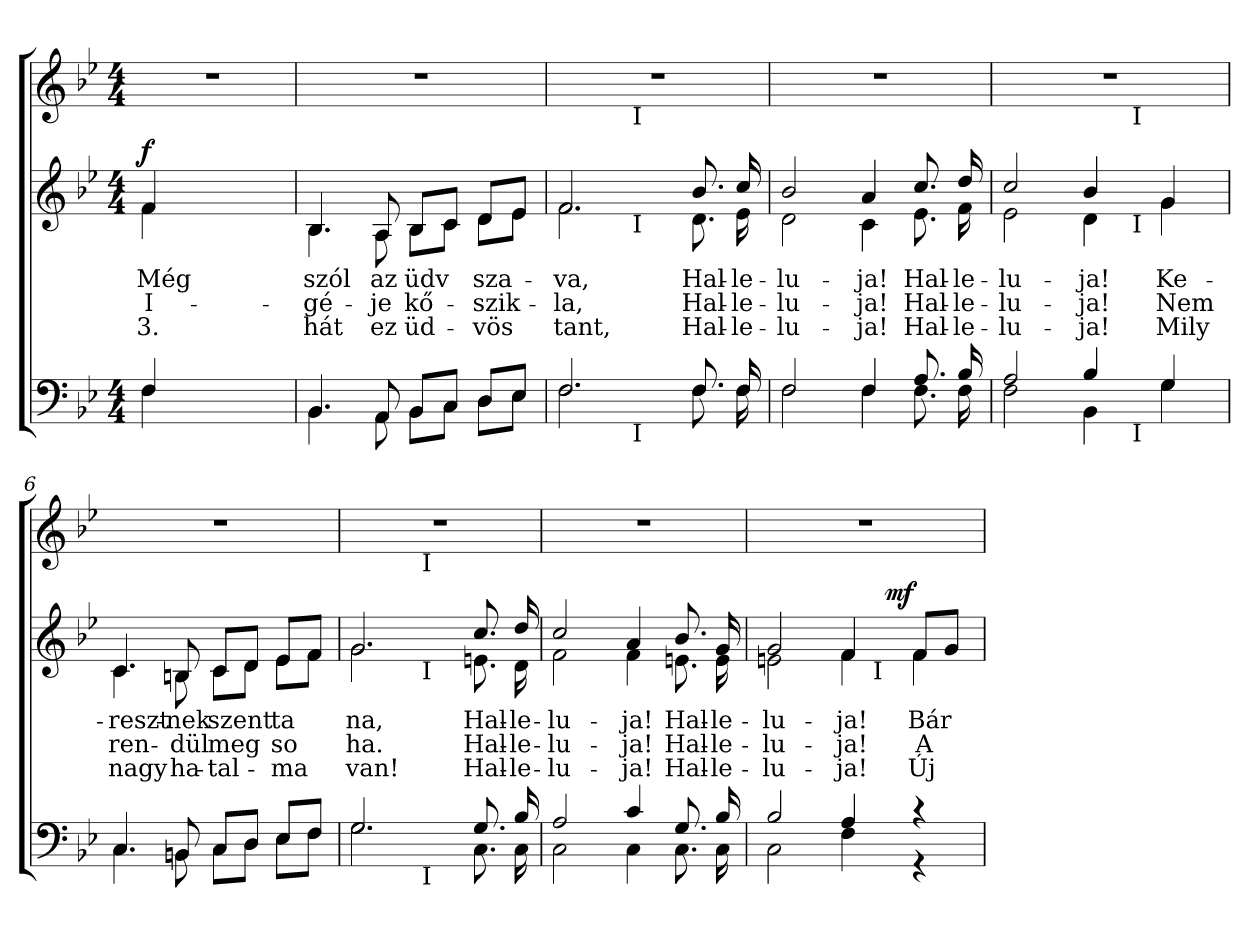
**kern	**kern	**text	**text	**text	**dynam	**kern
*part3	*part2	*part2	*part2	*part2	*part2	*part1
*staff3	*staff2	*staff2	*staff2	*staff2	*staff2	*staff1
*clefF4	*clefG2	*	*	*	*	*clefG2
*k[b-e-]	*k[b-e-]	*	*	*	*	*k[b-e-]
*B-:	*B-:	*	*	*	*	*B-:
*M4/4	*M4/4	*	*	*	*	*M4/4
=1	=1	=1	=1	=1	=1	=1
*^	*	*	*	*	*	*
!	!	!LO:TX:a:B:t=Jubiloso	!	!	!	!	!
!	!	!	!LO:LY:b	!LO:LY:b	!LO:LY:b	!LO:DY:b	!
*	*	*^	*	*	*	*	*
4F/	4F\	4f/	4f\	Még	I-	3.	f	1r
2.ryy	2.ryy	2.ryy	2.ryy	.	.	.	.	.
=2	=2	=2	=2	=2	=2	=2	=2	=2
!	!	!	!	!LO:LY:b	!LO:LY:b	!LO:LY:b	!	!
4.BB-/	4.BB-\	4.B-/	4.B-\	szól	-gé-	hát	.	1r
!	!	!	!	!LO:LY:b	!LO:LY:b	!LO:LY:b	!	!
8AA/	8AA\	8A/	8A\	az	-je	ez	.	.
!	!	!	!	!LO:LY:b	!LO:LY:b	!LO:LY:b	!	!
8BB-/L	8BB-\L	8B-/L	8B-\L	üdv	kő-	üd-	.	.
8C/J	8C\J	8c/J	8c\J	.	.	.	.	.
!	!	!	!	!LO:LY:b	!LO:LY:b	!LO:LY:b	!	!
8D/L	8D\L	8d/L	8d\L	sza-	-szik-	-vös	.	.
8E-/J	8E-\J	8e-/J	8e-\J	.	.	.	.	.
*	*	*v	*v	*	*	*	*	*
=3	=3	=3	=3	=3	=3	=3	=3
*	*	*^	*	*	*	*	*
!	!	!	!	!LO:LY:b	!LO:LY:b	!LO:LY:b	!	!
*	*^	*	*^	*	*	*	*	*^
2.F/	2.F\	4..ryy	2.f/	2.f\	4..ryy	-va,	-la,	tant,	.	1r	4..ryy
!	!	!	!	!	!	!	!	!	!	!	!LO:TX:b:t=I
!	!	!	!	!	!LO:TX:b:t=I	!	!	!	!	!	!
!	!	!LO:TX:b:t=I	!	!	!	!	!	!	!	!	!
.	.	2ryy	.	.	2ryy	.	.	.	.	.	2ryy
!	!	!	!	!	!	!LO:LY:b	!LO:LY:b	!LO:LY:b	!	!	!
8.F/	8.F\	.	8.b-/	8.d\	.	Hal-	Hal-	Hal-	.	.	.
!	!	!	!	!	!	!LO:LY:b	!LO:LY:b	!LO:LY:b	!	!	!
16F/	16F\	16ryy	16cc/	16e-\	16ryy	-le-	-le-	-le-	.	.	16ryy
*	*v	*v	*	*	*	*	*	*	*	*v	*v
*	*	*v	*v	*v	*	*	*	*	*
=4	=4	=4	=4	=4	=4	=4	=4
*	*^	*^	*	*	*	*	*^
*	*	*	*	*^	*	*	*	*	*	*
!	!	!	!	!	!	!LO:LY:b	!LO:LY:b	!LO:LY:b	!	!	!
*	*v	*v	*	*	*	*	*	*	*	*v	*v
*	*	*	*v	*v	*	*	*	*	*
2F/	2F\	2b-/	2d\	-lu-	-lu-	-lu-	.	1r
!	!	!	!	!LO:LY:b	!LO:LY:b	!LO:LY:b	!	!
4F/	4F\	4a/	4c\	-ja!	-ja!	-ja!	.	.
!	!	!	!	!LO:LY:b	!LO:LY:b	!LO:LY:b	!	!
8.A/	8.F\	8.cc/	8.e-\	Hal-	Hal-	Hal-	.	.
!	!	!	!	!LO:LY:b	!LO:LY:b	!LO:LY:b	!	!
16B-/	16F\	16dd/	16f\	-le-	-le-	-le-	.	.
*	*	*v	*v	*	*	*	*	*
=5	=5	=5	=5	=5	=5	=5	=5
*	*	*^	*	*	*	*	*
!	!	!	!	!LO:LY:b	!LO:LY:b	!LO:LY:b	!	!
*	*^	*	*^	*	*	*	*	*^
2A/	2F\	2ryy	2cc/	2e-\	2ryy	-lu-	-lu-	-lu-	.	1r	2ryy
!	!	!	!	!	!	!LO:LY:b	!LO:LY:b	!LO:LY:b	!	!	!
4B-/	4BB-\	8ryy	4b-/	4d\	8ryy	-ja!	-ja!	-ja!	.	.	8ryy
.	.	32ryy	.	.	32ryy	.	.	.	.	.	32ryy
!	!	!	!	!	!	!	!	!	!	!	!LO:TX:b:t=I
!	!	!	!	!	!LO:TX:b:t=I	!	!	!	!	!	!
!	!	!LO:TX:b:t=I	!	!	!	!	!	!	!	!	!
.	.	4ryy	.	.	4ryy	.	.	.	.	.	4ryy
!	!	!	!	!	!	!LO:LY:b	!LO:LY:b	!LO:LY:b	!	!	!
4G/	4G\	.	4g/	4g\	.	Ke-	Nem	Mily	.	.	.
.	.	16.ryy	.	.	16.ryy	.	.	.	.	.	16.ryy
*	*v	*v	*	*	*	*	*	*	*	*v	*v
*	*	*v	*v	*v	*	*	*	*	*
=6	=6	=6	=6	=6	=6	=6	=6
*	*^	*^	*	*	*	*	*^
*	*	*	*	*^	*	*	*	*	*	*
!	!	!	!	!	!	!LO:LY:b	!LO:LY:b	!LO:LY:b	!	!	!
*	*v	*v	*	*	*	*	*	*	*	*v	*v
*	*	*	*v	*v	*	*	*	*	*
4.C/	4.C\	4.c/	4.c\	-reszt-	ren-	nagy	.	1r
!	!	!	!	!LO:LY:b	!LO:LY:b	!LO:LY:b	!	!
8BBn/	8BBn\	8Bn/	8Bn\	-nek	-dül	ha-	.	.
!	!	!	!	!LO:LY:b	!LO:LY:b	!LO:LY:b	!	!
8C/L	8C\L	8c/L	8c\L	szent	meg	-tal-	.	.
8D/J	8D\J	8d/J	8d\J	.	.	.	.	.
!	!	!	!	!LO:LY:b	!LO:LY:b	!LO:LY:b	!	!
8E-/L	8E-\L	8e-/L	8e-\L	ta­	so­	-ma	.	.
8F/J	8F\J	8f/J	8f\J	.	.	.	.	.
*	*	*v	*v	*	*	*	*	*
!!LO:LB:g=z
=7	=7	=7	=7	=7	=7	=7	=7
*	*	*^	*	*	*	*	*
!	!	!	!	!LO:LY:b	!LO:LY:b	!LO:LY:b	!	!
*	*^	*	*^	*	*	*	*	*^
2.G/	2.G\	4...ryy	2.g/	2.g\	4...ryy	na,	ha.	van!	.	1r	4...ryy
!	!	!	!	!	!	!	!	!	!	!	!LO:TX:b:t=I
!	!	!	!	!	!LO:TX:b:t=I	!	!	!	!	!	!
!	!	!LO:TX:b:t=I	!	!	!	!	!	!	!	!	!
.	.	2ryy	.	.	2ryy	.	.	.	.	.	2ryy
!	!	!	!	!	!	!LO:LY:b	!LO:LY:b	!LO:LY:b	!	!	!
8.G/	8.C\	.	8.cc/	8.en\	.	Hal-	Hal-	Hal-	.	.	.
!	!	!	!	!	!	!LO:LY:b	!LO:LY:b	!LO:LY:b	!	!	!
16B-/	16C\	.	16dd/	16d\	.	-le-	-le-	-le-	.	.	.
.	.	32ryy	.	.	32ryy	.	.	.	.	.	32ryy
*	*v	*v	*	*	*	*	*	*	*	*v	*v
*	*	*v	*v	*v	*	*	*	*	*
=8	=8	=8	=8	=8	=8	=8	=8
*	*^	*^	*	*	*	*	*^
*	*	*	*	*^	*	*	*	*	*	*
!	!	!	!	!	!	!LO:LY:b	!LO:LY:b	!LO:LY:b	!	!	!
*	*v	*v	*	*	*	*	*	*	*	*v	*v
*	*	*	*v	*v	*	*	*	*	*
2A/	2C\	2cc/	2f\	-lu-	-lu-	-lu-	.	1r
!	!	!	!	!LO:LY:b	!LO:LY:b	!LO:LY:b	!	!
4c/	4C\	4a/	4f\	-ja!	-ja!	-ja!	.	.
!	!	!	!	!LO:LY:b	!LO:LY:b	!LO:LY:b	!	!
8.G/	8.C\	8.b-/	8.en\	Hal-	Hal-	Hal-	.	.
!	!	!	!	!LO:LY:b	!LO:LY:b	!LO:LY:b	!	!
16B-/	16C\	16g/	16e\	-le-	-le-	-le-	.	.
*	*	*v	*v	*	*	*	*	*
=9	=9	=9	=9	=9	=9	=9	=9
*	*	*^	*	*	*	*	*
!	!	!	!	!LO:LY:b	!LO:LY:b	!LO:LY:b	!	!
*	*	*	*^	*	*	*	*	*
2B-/	2C\	2g/	2en\	2ryy	-lu-	-lu-	-lu-	.	1r
!	!	!	!	!	!LO:LY:b	!LO:LY:b	!LO:LY:b	!	!
4A/	4F\	4f/	4f\	8ryy	-ja!	-ja!	-ja!	.	.
!	!	!	!	!LO:TX:b:t=I	!	!	!	!	!
.	.	.	.	32ryy	.	.	.	.	.
!	!	!	!	!	!	!	!	!LO:DY:a	!
.	.	.	.	4ryy	.	.	.	mf	.
!	!	!	!	!	!LO:LY:b	!LO:LY:b	!LO:LY:b	!	!
4r	4r	8f/L	4f\	.	Bár	A	Új	.	.
.	.	8g/J	.	.	.	.	.	.	.
.	.	.	.	16.ryy	.	.	.	.	.
*v	*v	*	*	*	*	*	*	*	*
*	*v	*v	*v	*	*	*	*	*
=	=	=	=	=	=	=
*-	*-	*-	*-	*-	*-	*-
